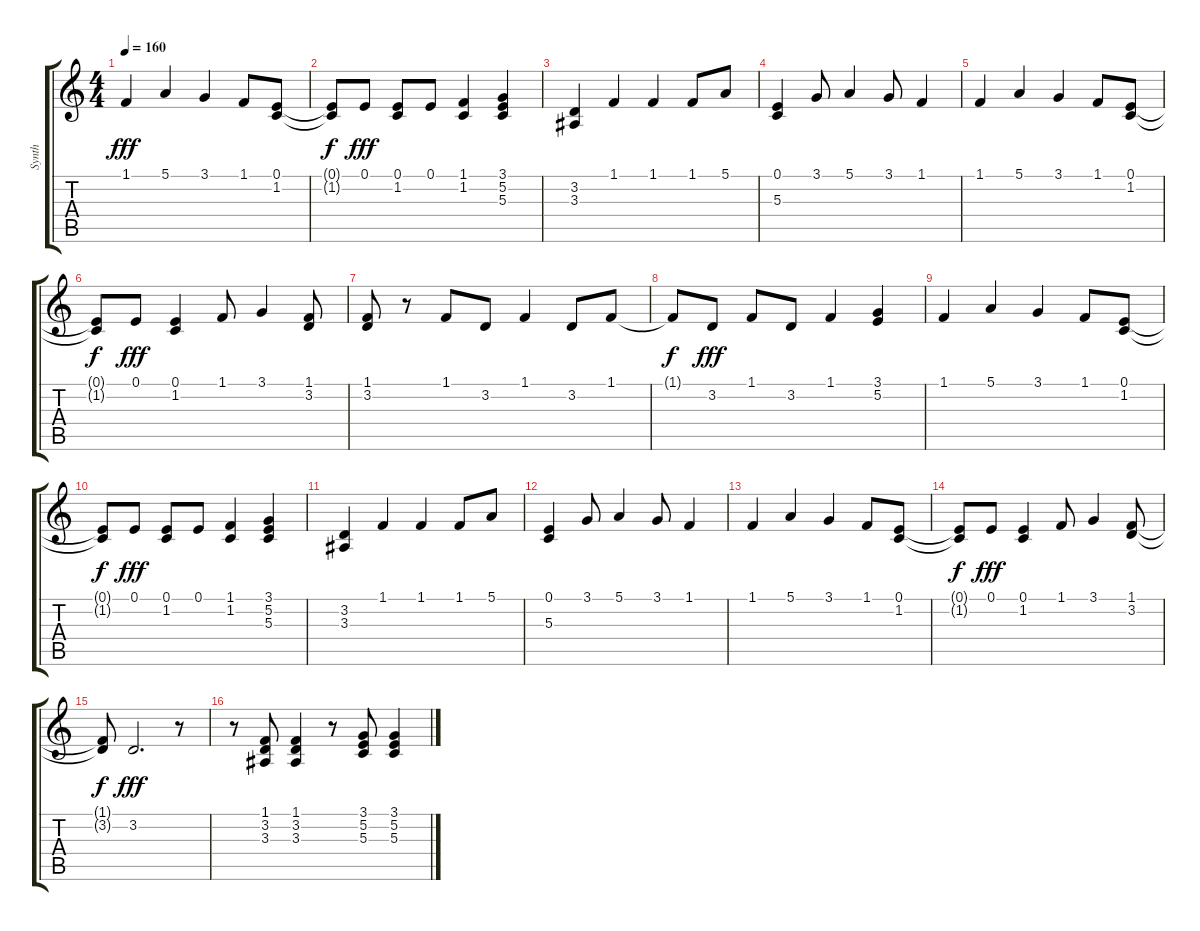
\track ("Synth" "Synth") {instrument dulcimer}
\staff {score tabs}
\tuning (E4 B3 G3 D3 A2 E2) {hide}
\ts (4 4)
\tempo 160
\clef g2
\ks c
1.1.4{dy fff} 5.1.4 3.1.4 1.1.8 (0.1 1.2).8 |
(0.1{t} 1.2{t}).8{dy f} 0.1.8{dy fff} (0.1 1.2).8 0.1.8 (1.1 1.2).4 (3.1 5.2 5.3).4 |
(3.2 3.3).4 1.1.4 1.1.4 1.1.8 5.1.8 |
(0.1 5.3).4 3.1.8 5.1.4 3.1.8 1.1.4 |
1.1.4 5.1.4 3.1.4 1.1.8 (0.1 1.2).8 |
(0.1{t} 1.2{t}).8{dy f} 0.1.8{dy fff} (0.1 1.2).4 1.1.8 3.1.4 (1.1 3.2).8 |
(1.1 3.2).8 r.8 1.1.8 3.2.8 1.1.4 3.2.8 1.1.8 |
1.1{t}.8{dy f} 3.2.8{dy fff} 1.1.8 3.2.8 1.1.4 (3.1 5.2).4 |
1.1.4 5.1.4 3.1.4 1.1.8 (0.1 1.2).8 |
(0.1{t} 1.2{t}).8{dy f} 0.1.8{dy fff} (0.1 1.2).8 0.1.8 (1.1 1.2).4 (3.1 5.2 5.3).4 |
(3.2 3.3).4 1.1.4 1.1.4 1.1.8 5.1.8 |
(0.1 5.3).4 3.1.8 5.1.4 3.1.8 1.1.4 |
1.1.4 5.1.4 3.1.4 1.1.8 (0.1 1.2).8 |
(0.1{t} 1.2{t}).8{dy f} 0.1.8{dy fff} (0.1 1.2).4 1.1.8 3.1.4 (1.1 3.2).8 |
(1.1{t} 3.2{t}).8{dy f} 3.2.2{d dy fff} r.8 |
r.8 (1.1 3.2 3.3).8 (1.1 3.2 3.3).4 r.8 (3.1 5.2 5.3).8 (3.1 5.2 5.3).4
